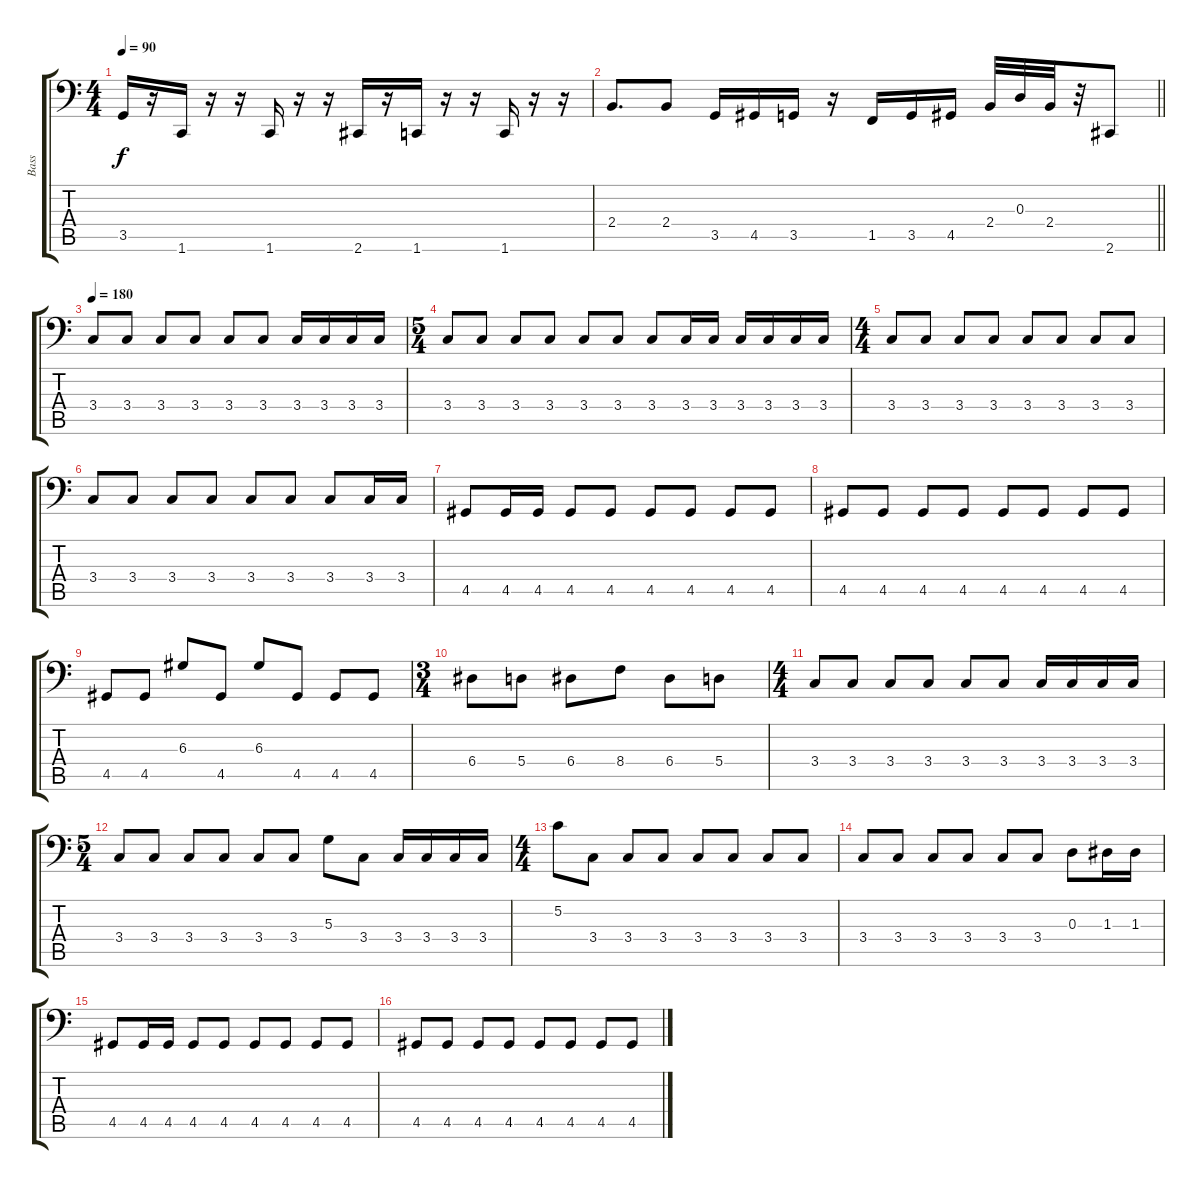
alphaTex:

\track ("Bass" "Bass") {instrument electricbassfinger}
\staff {score tabs}
\tuning (C3 G2 D2 A1 E1 B0) {hide}
\ts (4 4)
\tempo 90
\clef f4
\ks c
3.5.16{dy f} r.16 1.6.16 r.16 r.16 1.6.16 r.16 r.16 2.6.16 r.16 1.6.16 r.16 r.16 1.6.16 r.16 r.16 |
\barLineRight lightlight
2.4.8{d} 2.4.8 3.5.16 4.5.16 3.5.16 r.16 1.5.16 3.5.16 4.5.16 2.4.32 0.3.32 2.4.32 r.32 2.6.8 |
\tempo 180
3.4.8 3.4.8 3.4.8 3.4.8 3.4.8 3.4.8 3.4.16 3.4.16 3.4.16 3.4.16 |
\ts (5 4)
3.4.8 3.4.8 3.4.8 3.4.8 3.4.8 3.4.8 3.4.8 3.4.16 3.4.16 3.4.16 3.4.16 3.4.16 3.4.16 |
\ts (4 4)
3.4.8 3.4.8 3.4.8 3.4.8 3.4.8 3.4.8 3.4.8 3.4.8 |
3.4.8 3.4.8 3.4.8 3.4.8 3.4.8 3.4.8 3.4.8 3.4.16 3.4.16 |
4.5.8 4.5.16 4.5.16 4.5.8 4.5.8 4.5.8 4.5.8 4.5.8 4.5.8 |
4.5.8 4.5.8 4.5.8 4.5.8 4.5.8 4.5.8 4.5.8 4.5.8 |
4.5.8 4.5.8 6.3.8 4.5.8 6.3.8 4.5.8 4.5.8 4.5.8 |
\ts (3 4)
6.4.8 5.4.8 6.4.8 8.4.8 6.4.8 5.4.8 |
\ts (4 4)
3.4.8 3.4.8 3.4.8 3.4.8 3.4.8 3.4.8 3.4.16 3.4.16 3.4.16 3.4.16 |
\ts (5 4)
3.4.8 3.4.8 3.4.8 3.4.8 3.4.8 3.4.8 5.3.8 3.4.8 3.4.16 3.4.16 3.4.16 3.4.16 |
\ts (4 4)
5.2.8 3.4.8 3.4.8 3.4.8 3.4.8 3.4.8 3.4.8 3.4.8 |
3.4.8 3.4.8 3.4.8 3.4.8 3.4.8 3.4.8 0.3.8 1.3.16 1.3.16 |
4.5.8 4.5.16 4.5.16 4.5.8 4.5.8 4.5.8 4.5.8 4.5.8 4.5.8 |
4.5.8 4.5.8 4.5.8 4.5.8 4.5.8 4.5.8 4.5.8 4.5.8
